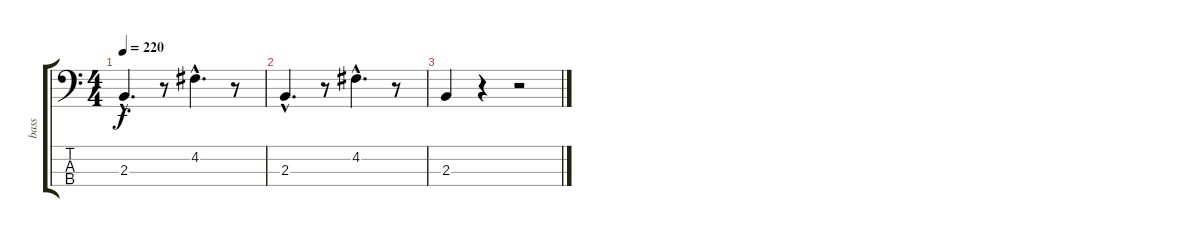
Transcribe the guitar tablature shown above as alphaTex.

\track ("bass" "bass") {instrument acousticguitarnylon}
\staff {score tabs}
\tuning (G2 D2 A1 E1) {hide}
\ts (4 4)
\tempo 220
\clef f4
\ks c
2.3{hac}.4{d dy f} r.8 4.2{hac}.4{d} r.8 |
2.3{hac}.4{d} r.8 4.2{hac}.4{d} r.8 |
2.3.4 r.4 r.2
